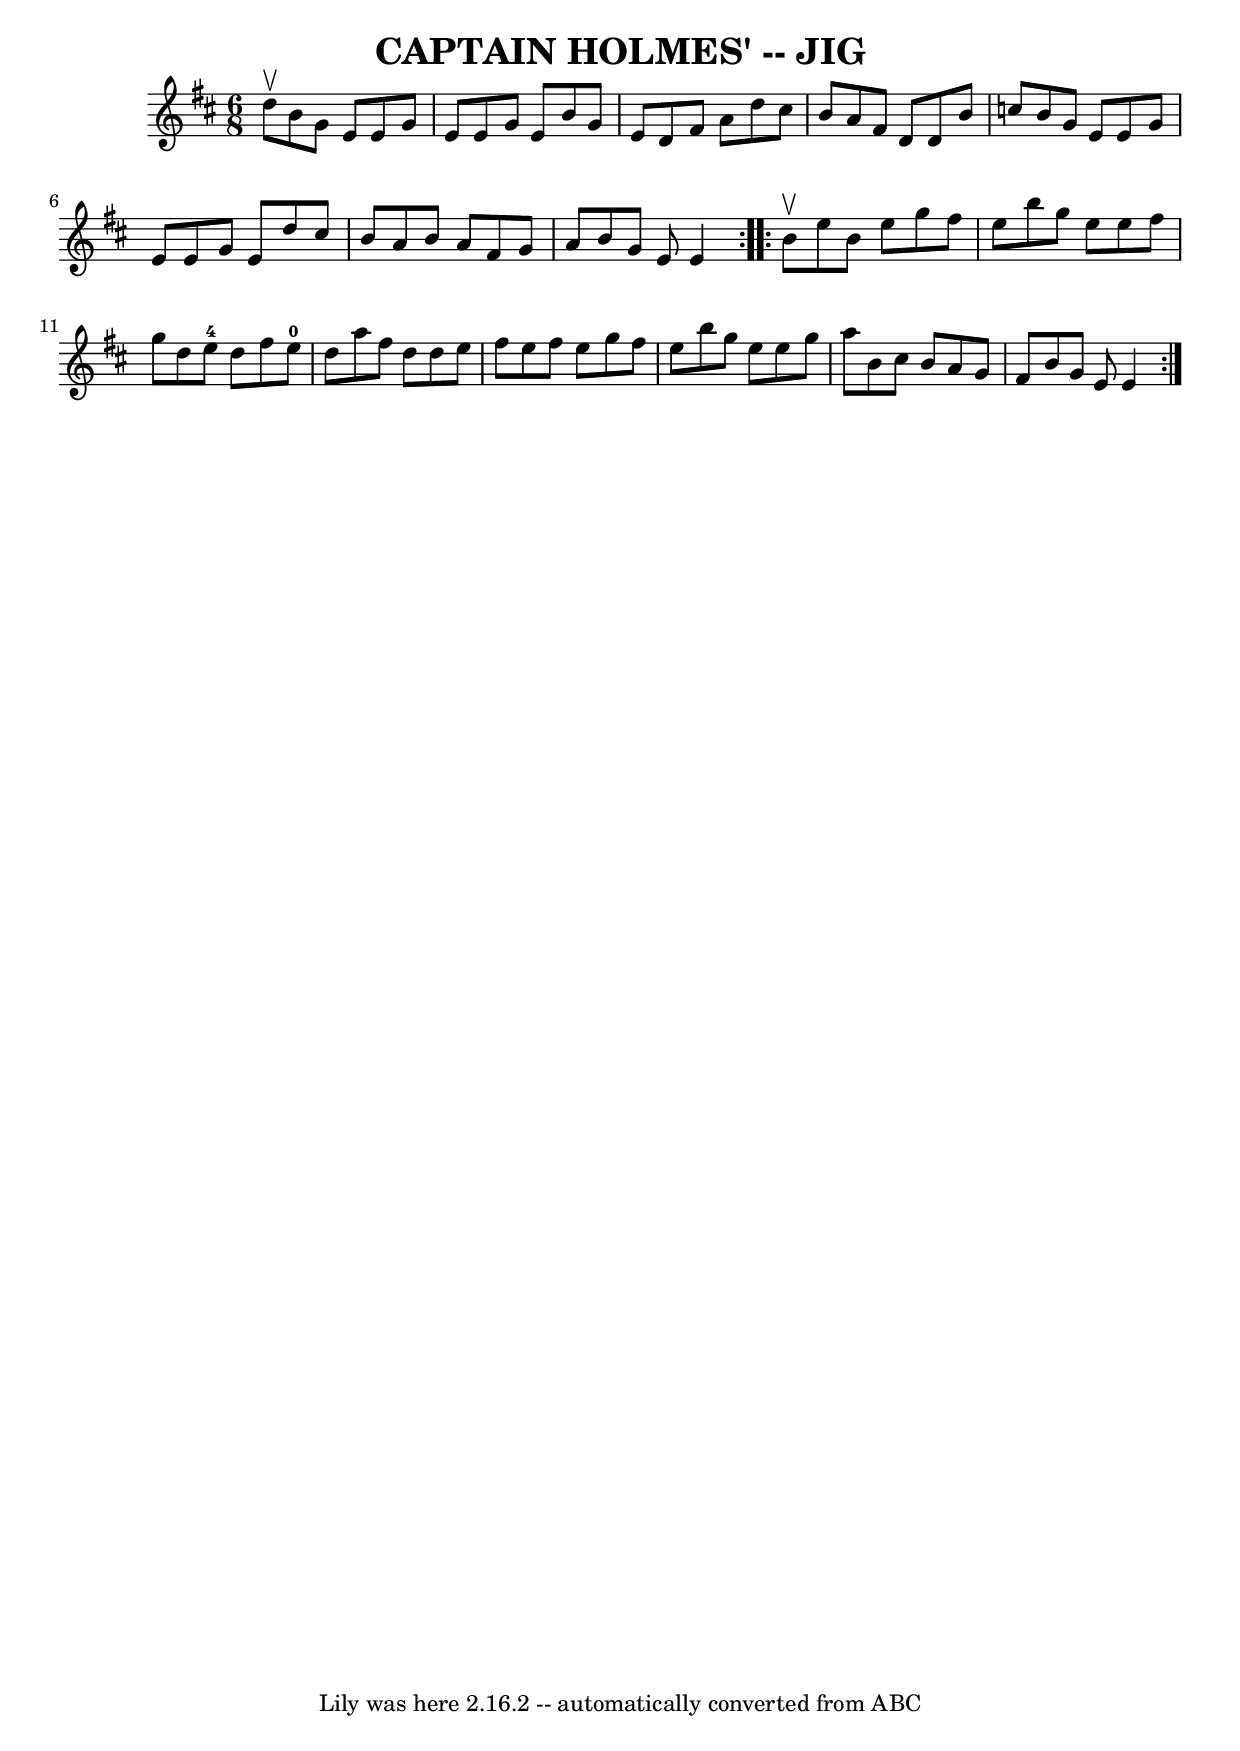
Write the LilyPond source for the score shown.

\version "2.16.2"
\include "Mammoth.ily"
\header {
  %% book = "Ryan's Mammoth Collection of Fiddle Tunes"
  crossRefNumber = "1"
  footnotes = ""
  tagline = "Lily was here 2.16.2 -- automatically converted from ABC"
  title = "CAPTAIN HOLMES' -- JIG"

}
voicedefault =  {



  \repeat volta 2 {

    \time 6/8 
    \key e \dorian
 d''8^\upbow       |
    b'8 g'8 e'8    
    e'8 g'8 e'8    |
    e'8 g'8 e'8 b'8 g'8 e'8    
    |
    d'8 fis'8 a'8 d''8 cis''8 b'8    |
    a'8    
    fis'8 d'8 d'8 b'8 c''8        |
    b'8 g'8 e'8 e'8   
    g'8 e'8    |
    e'8 g'8 e'8 d''8 cis''8 b'8    
    |
    a'8 b'8 a'8 fis'8 g'8 a'8    |
    b'8 g'8    
    e'8 e'4    
  }     
  \repeat volta 2 {
    b'8^\upbow       |
    e''8    
    b'8 e''8 g''8 fis''8 e''8    |
    b''8 g''8 e''8    
    e''8 fis''8 g''8    |
    d''8 e''8-4 d''8 fis''8 e''8 
    -0 d''8    |
    a''8 fis''8 d''8 d''8 e''8 fis''8      
    |
    e''8 fis''8 e''8 g''8 fis''8 e''8    |
    
    b''8 g''8 e''8 e''8 g''8 a''8    |
    b'8 cis''8 b'8 
    a'8 g'8 fis'8    |
    b'8 g'8 e'8 e'4    
  }   

}

\score{
  <<

    \context Staff="default"
    {
      \voicedefault 
      
    }

  >>
  \layout {
    
  }
  \midi {
  }

}
